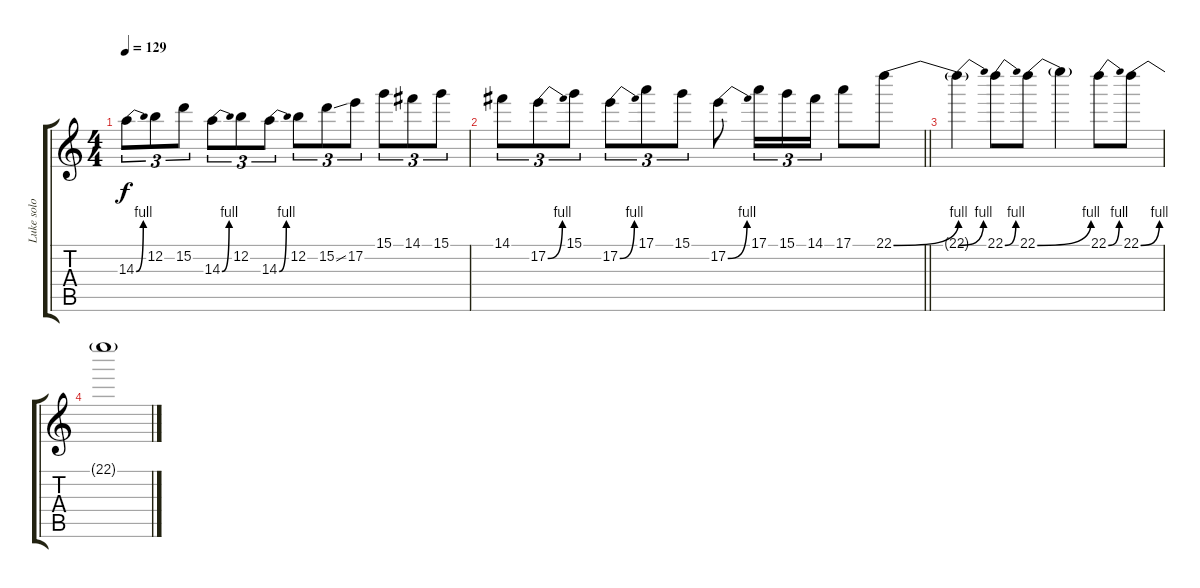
\track ("Luke solo" "Luke solo") {instrument overdrivenguitar}
\staff {score tabs}
\tuning (E4 B3 G3 D3 A2 E2) {hide}
\ts (4 4)
\tempo 129
\clef g2
\ks c
14.3{be (bend 0 0 60 4)}.8{tu (3 2) dy f} 12.2.8{tu (3 2)} 15.2.8{tu (3 2)} 14.3{be (bend 0 0 60 4)}.8{tu (3 2)} 12.2.8{tu (3 2)} 14.3{be (bend 0 0 60 4)}.8{tu (3 2)} 12.2.8{tu (3 2)} 15.2{ss}.8{tu (3 2)} 17.2.8{tu (3 2)} 15.1.8{tu (3 2)} 14.1.8{tu (3 2)} 15.1.8{tu (3 2)} |
\barLineRight lightlight
14.1.8{tu (3 2)} 17.2{be (bend 0 0 60 4)}.8{tu (3 2)} 15.1.8{tu (3 2)} 17.2{be (bend 0 0 60 4)}.8{tu (3 2)} 17.1.8{tu (3 2)} 15.1.8{tu (3 2)} 17.2{be (bend 0 0 60 4)}.8 17.1.16{tu (3 2)} 15.1.16{tu (3 2)} 14.1.16{tu (3 2)} 17.1.8 22.1{be (bend 0 0 60 4)}.8 |
22.1{be (bend 0 0 60 4) t}.4 22.1{be (bend 0 0 60 4)}.8 22.1{be (bend 0 0 60 4)}.8 22.1{t}.4 22.1{be (bend 0 0 60 4)}.8 22.1{be (bend 0 0 60 4)}.8 |
22.1{t}.1
